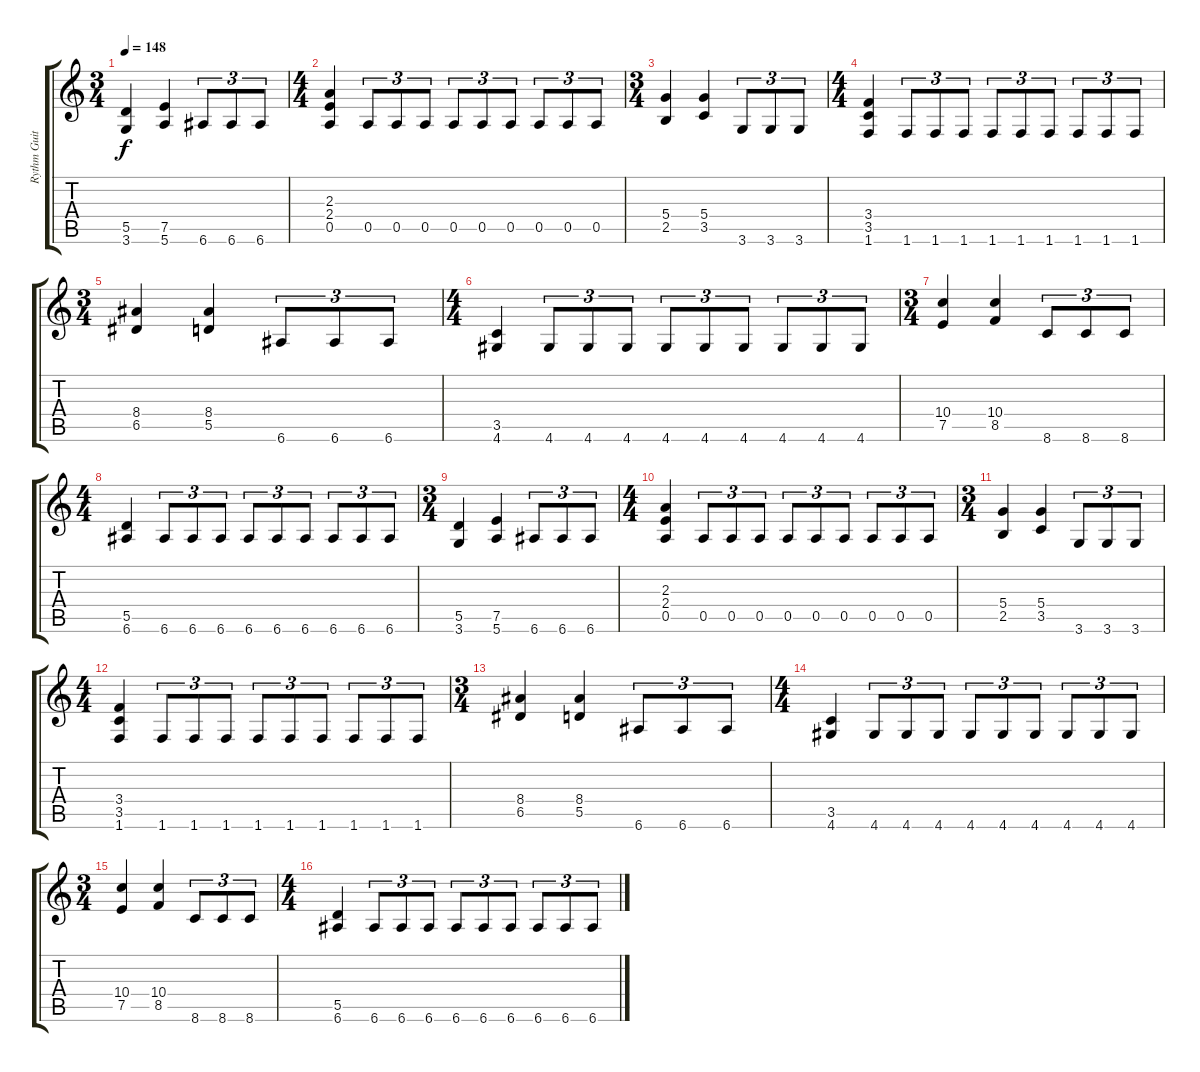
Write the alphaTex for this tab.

\track ("Rythm Guitar" "Rythm Guit") {instrument distortionguitar}
\staff {score tabs}
\tuning (E4 B3 G3 D3 A2 E2) {hide}
\ts (3 4)
\tempo 148
\clef g2
\ks c
(5.5 3.6).4{dy f} (7.5 5.6).4 6.6.8{tu (3 2)} 6.6.8{tu (3 2)} 6.6.8{tu (3 2)} |
\ts (4 4)
(2.3 2.4 0.5).4 0.5.8{tu (3 2)} 0.5.8{tu (3 2)} 0.5.8{tu (3 2)} 0.5.8{tu (3 2)} 0.5.8{tu (3 2)} 0.5.8{tu (3 2)} 0.5.8{tu (3 2)} 0.5.8{tu (3 2)} 0.5.8{tu (3 2)} |
\ts (3 4)
(5.4 2.5).4 (5.4 3.5).4 3.6.8{tu (3 2)} 3.6.8{tu (3 2)} 3.6.8{tu (3 2)} |
\ts (4 4)
(3.4 3.5 1.6).4 1.6.8{tu (3 2)} 1.6.8{tu (3 2)} 1.6.8{tu (3 2)} 1.6.8{tu (3 2)} 1.6.8{tu (3 2)} 1.6.8{tu (3 2)} 1.6.8{tu (3 2)} 1.6.8{tu (3 2)} 1.6.8{tu (3 2)} |
\ts (3 4)
(8.4 6.5).4 (8.4 5.5).4 6.6.8{tu (3 2)} 6.6.8{tu (3 2)} 6.6.8{tu (3 2)} |
\ts (4 4)
(3.5 4.6).4 4.6.8{tu (3 2)} 4.6.8{tu (3 2)} 4.6.8{tu (3 2)} 4.6.8{tu (3 2)} 4.6.8{tu (3 2)} 4.6.8{tu (3 2)} 4.6.8{tu (3 2)} 4.6.8{tu (3 2)} 4.6.8{tu (3 2)} |
\ts (3 4)
(10.4 7.5).4 (10.4 8.5).4 8.6.8{tu (3 2)} 8.6.8{tu (3 2)} 8.6.8{tu (3 2)} |
\ts (4 4)
(5.5 6.6).4 6.6.8{tu (3 2)} 6.6.8{tu (3 2)} 6.6.8{tu (3 2)} 6.6.8{tu (3 2)} 6.6.8{tu (3 2)} 6.6.8{tu (3 2)} 6.6.8{tu (3 2)} 6.6.8{tu (3 2)} 6.6.8{tu (3 2)} |
\ts (3 4)
(5.5 3.6).4 (7.5 5.6).4 6.6.8{tu (3 2)} 6.6.8{tu (3 2)} 6.6.8{tu (3 2)} |
\ts (4 4)
(2.3 2.4 0.5).4 0.5.8{tu (3 2)} 0.5.8{tu (3 2)} 0.5.8{tu (3 2)} 0.5.8{tu (3 2)} 0.5.8{tu (3 2)} 0.5.8{tu (3 2)} 0.5.8{tu (3 2)} 0.5.8{tu (3 2)} 0.5.8{tu (3 2)} |
\ts (3 4)
(5.4 2.5).4 (5.4 3.5).4 3.6.8{tu (3 2)} 3.6.8{tu (3 2)} 3.6.8{tu (3 2)} |
\ts (4 4)
(3.4 3.5 1.6).4 1.6.8{tu (3 2)} 1.6.8{tu (3 2)} 1.6.8{tu (3 2)} 1.6.8{tu (3 2)} 1.6.8{tu (3 2)} 1.6.8{tu (3 2)} 1.6.8{tu (3 2)} 1.6.8{tu (3 2)} 1.6.8{tu (3 2)} |
\ts (3 4)
(8.4 6.5).4 (8.4 5.5).4 6.6.8{tu (3 2)} 6.6.8{tu (3 2)} 6.6.8{tu (3 2)} |
\ts (4 4)
(3.5 4.6).4 4.6.8{tu (3 2)} 4.6.8{tu (3 2)} 4.6.8{tu (3 2)} 4.6.8{tu (3 2)} 4.6.8{tu (3 2)} 4.6.8{tu (3 2)} 4.6.8{tu (3 2)} 4.6.8{tu (3 2)} 4.6.8{tu (3 2)} |
\ts (3 4)
(10.4 7.5).4 (10.4 8.5).4 8.6.8{tu (3 2)} 8.6.8{tu (3 2)} 8.6.8{tu (3 2)} |
\ts (4 4)
(5.5 6.6).4 6.6.8{tu (3 2)} 6.6.8{tu (3 2)} 6.6.8{tu (3 2)} 6.6.8{tu (3 2)} 6.6.8{tu (3 2)} 6.6.8{tu (3 2)} 6.6.8{tu (3 2)} 6.6.8{tu (3 2)} 6.6.8{tu (3 2)}
